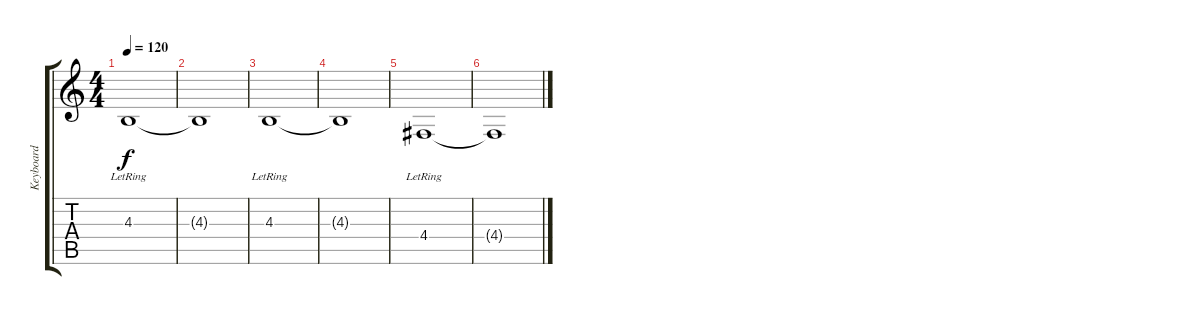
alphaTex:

\track ("Keyboard" "Keyboard") {instrument pad7halo}
\staff {score tabs}
\tuning (E4 B3 G3 D3 A2 E2) {hide}
\ts (4 4)
\tempo 120
\clef g2
\ks c
4.3{lr}.1{dy f} |
4.3{t}.1 |
4.3{lr}.1 |
4.3{t}.1 |
4.4{lr}.1 |
4.4{t}.1
